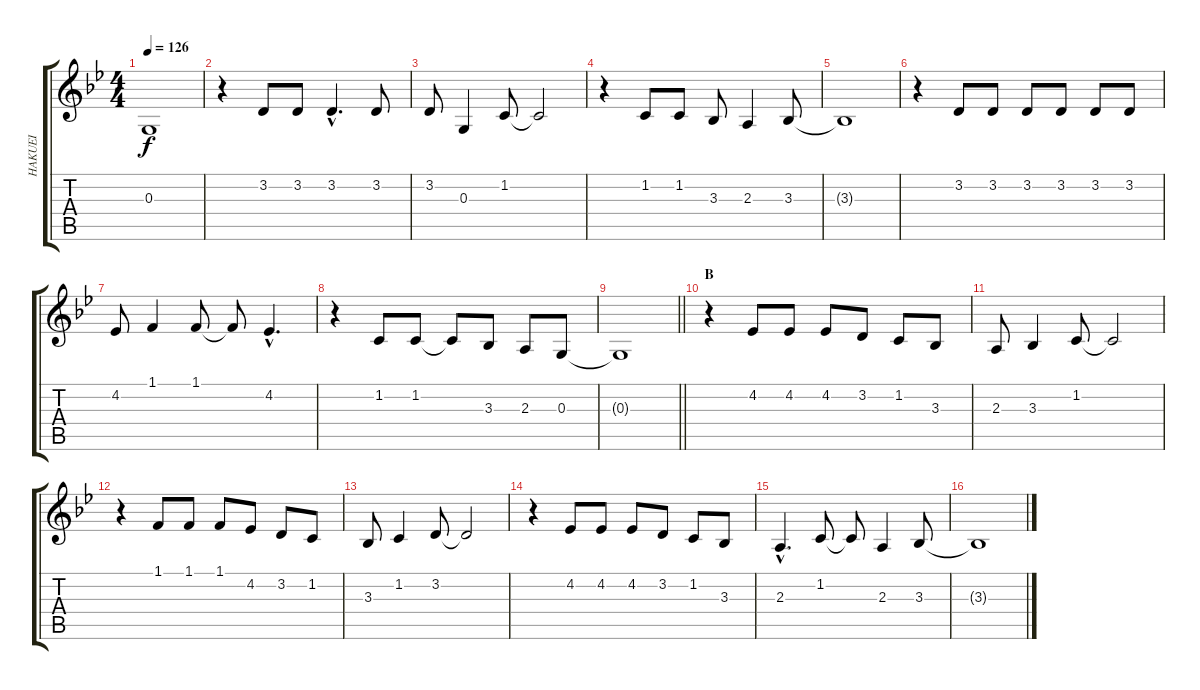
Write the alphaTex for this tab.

\track ("HAKUEI" "HAKUEI") {instrument oboe}
\staff {score tabs}
\tuning (E4 B3 G3 D3 A2 E2) {hide}
\ts (4 4)
\tempo 126
\clef g2
\ks bb
0.3{t}.1{dy f} |
r.4 3.2.8 3.2.8 3.2{hac}.4{d} 3.2.8 |
3.2.8 0.3.4 1.2.8 1.2{t}.2 |
r.4 1.2.8 1.2.8 3.3.8 2.3.4 3.3.8 |
3.3{t}.1 |
r.4 3.2.8 3.2.8 3.2.8 3.2.8 3.2.8 3.2.8 |
4.2.8 1.1.4 1.1.8 1.1{t}.8 4.2{hac}.4{d} |
r.4 1.2.8 1.2.8 1.2{t}.8 3.3.8 2.3.8 0.3.8 |
\barLineRight lightlight
0.3{t}.1 |
\section ("" "B ")
r.4 4.2.8 4.2.8 4.2.8 3.2.8 1.2.8 3.3.8 |
2.3.8 3.3.4 1.2.8 1.2{t}.2 |
r.4 1.1.8 1.1.8 1.1.8 4.2.8 3.2.8 1.2.8 |
3.3.8 1.2.4 3.2.8 3.2{t}.2 |
r.4 4.2.8 4.2.8 4.2.8 3.2.8 1.2.8 3.3.8 |
2.3{hac}.4{d} 1.2.8 1.2{t}.8 2.3.4 3.3.8 |
3.3{t}.1
